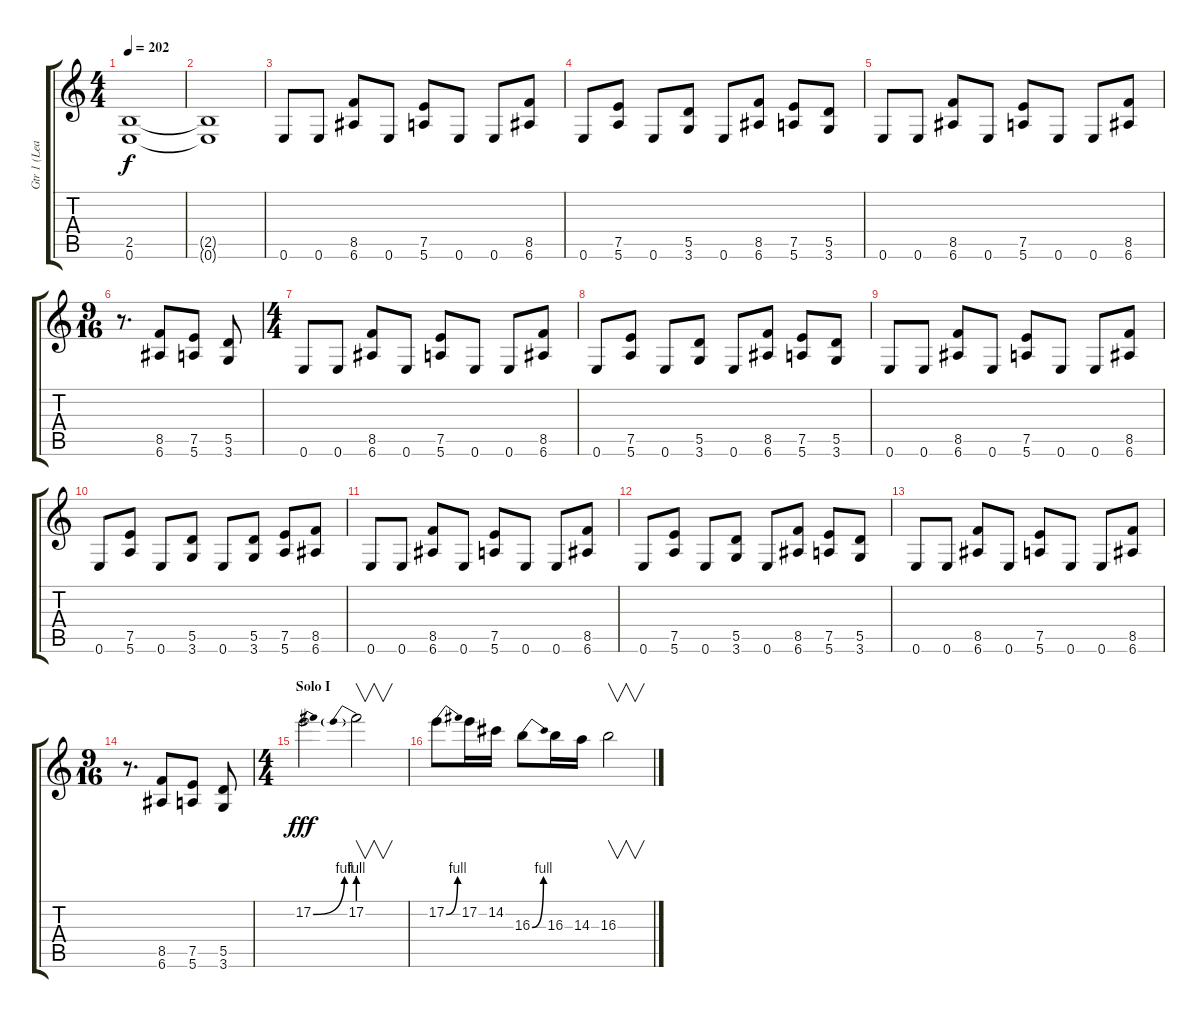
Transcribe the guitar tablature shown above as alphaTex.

\track ("Gtr 1 (Lead)" "Gtr 1 (Lea") {instrument distortionguitar}
\staff {score tabs}
\tuning (E4 B3 G3 D3 A2 E2) {hide}
\ts (4 4)
\tempo 202
\clef g2
\ks c
(2.5{t} 0.6{t}).1{dy f} |
(2.5{t} 0.6{t}).1 |
0.6.8 0.6.8 (8.5 6.6).8 0.6.8 (7.5 5.6).8 0.6.8 0.6.8 (8.5 6.6).8 |
0.6.8 (7.5 5.6).8 0.6.8 (5.5 3.6).8 0.6.8 (8.5 6.6).8 (7.5 5.6).8 (5.5 3.6).8 |
0.6.8 0.6.8 (8.5 6.6).8 0.6.8 (7.5 5.6).8 0.6.8 0.6.8 (8.5 6.6).8 |
\ts (9 16)
r.8{d} (8.5 6.6).8 (7.5 5.6).8 (5.5 3.6).8 |
\ts (4 4)
0.6.8 0.6.8 (8.5 6.6).8 0.6.8 (7.5 5.6).8 0.6.8 0.6.8 (8.5 6.6).8 |
0.6.8 (7.5 5.6).8 0.6.8 (5.5 3.6).8 0.6.8 (8.5 6.6).8 (7.5 5.6).8 (5.5 3.6).8 |
0.6.8 0.6.8 (8.5 6.6).8 0.6.8 (7.5 5.6).8 0.6.8 0.6.8 (8.5 6.6).8 |
0.6.8 (7.5 5.6).8 0.6.8 (5.5 3.6).8 0.6.8 (5.5 3.6).8 (7.5 5.6).8 (8.5 6.6).8 |
0.6.8 0.6.8 (8.5 6.6).8 0.6.8 (7.5 5.6).8 0.6.8 0.6.8 (8.5 6.6).8 |
0.6.8 (7.5 5.6).8 0.6.8 (5.5 3.6).8 0.6.8 (8.5 6.6).8 (7.5 5.6).8 (5.5 3.6).8 |
0.6.8 0.6.8 (8.5 6.6).8 0.6.8 (7.5 5.6).8 0.6.8 0.6.8 (8.5 6.6).8 |
\ts (9 16)
r.8{d} (8.5 6.6).8 (7.5 5.6).8 (5.5 3.6).8 |
\ts (4 4)
\section ("" "Solo I")
17.2{be (bend 0 0 60 4)}.2{dy fff} 17.2{be (prebend 0 4 60 4)}.2{v} |
17.2{be (bend 0 0 60 4)}.8 17.2.16 14.2.16 16.3{be (bend 0 0 60 4)}.8 16.3.16 14.3.16 16.3.2{v}
